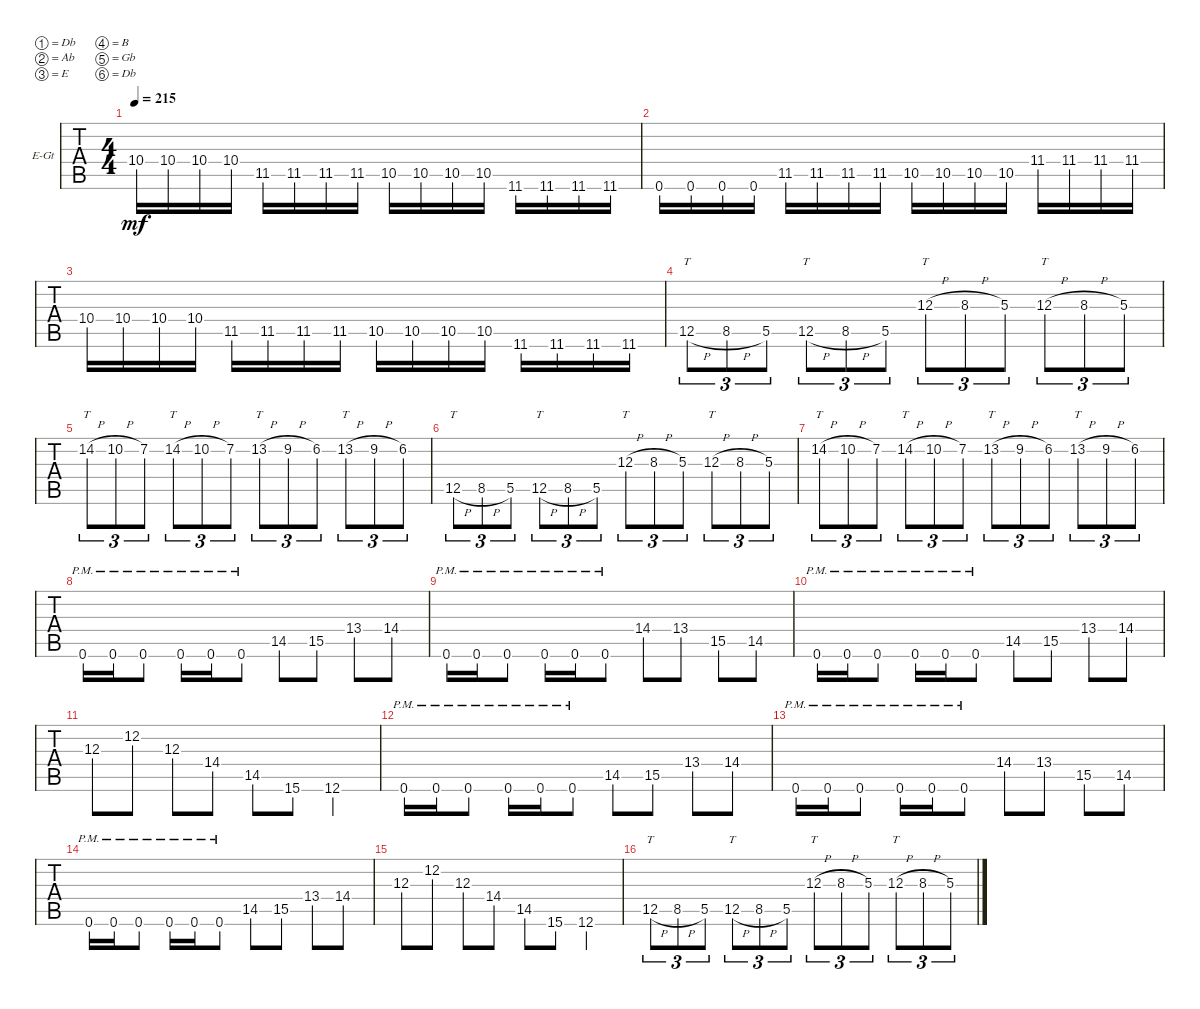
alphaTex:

\defaultSystemsLayout 4
\bracketExtendMode groupsimilarinstruments
\firstSystemTrackNameOrientation horizontal
\otherSystemsTrackNameOrientation horizontal
\track ("2nd Guitar" "E-Gt") {instrument distortionguitar}
\staff {tabs}
\tuning (Db4 Ab3 E3 B2 Gb2 Db2)
\ts (4 4)
\tempo 215
\clef g2
\ks c
10.4.16{dy mf} 10.4.16 10.4.16 10.4.16 11.5.16 11.5.16 11.5.16 11.5.16 10.5.16 10.5.16 10.5.16 10.5.16 11.6.16 11.6.16 11.6.16 11.6.16 |
0.6.16 0.6.16 0.6.16 0.6.16 11.5.16 11.5.16 11.5.16 11.5.16 10.5.16 10.5.16 10.5.16 10.5.16 11.4.16 11.4.16 11.4.16 11.4.16 |
10.4.16 10.4.16 10.4.16 10.4.16 11.5.16 11.5.16 11.5.16 11.5.16 10.5.16 10.5.16 10.5.16 10.5.16 11.6.16 11.6.16 11.6.16 11.6.16 |
12.5{h}.8{tt tu (3 2)} 8.5{h}.8{tu (3 2)} 5.5.8{tu (3 2)} 12.5{h}.8{tt tu (3 2)} 8.5{h}.8{tu (3 2)} 5.5.8{tu (3 2)} 12.3{h}.8{tt tu (3 2)} 8.3{h}.8{tu (3 2)} 5.3.8{tu (3 2)} 12.3{h}.8{tt tu (3 2)} 8.3{h}.8{tu (3 2)} 5.3.8{tu (3 2)} |
14.2{h}.8{tt tu (3 2)} 10.2{h}.8{tu (3 2)} 7.2.8{tu (3 2)} 14.2{h}.8{tt tu (3 2)} 10.2{h}.8{tu (3 2)} 7.2.8{tu (3 2)} 13.2{h}.8{tt tu (3 2)} 9.2{h}.8{tu (3 2)} 6.2.8{tu (3 2)} 13.2{h}.8{tt tu (3 2)} 9.2{h}.8{tu (3 2)} 6.2.8{tu (3 2)} |
12.5{h}.8{tt tu (3 2)} 8.5{h}.8{tu (3 2)} 5.5.8{tu (3 2)} 12.5{h}.8{tt tu (3 2)} 8.5{h}.8{tu (3 2)} 5.5.8{tu (3 2)} 12.3{h}.8{tt tu (3 2)} 8.3{h}.8{tu (3 2)} 5.3.8{tu (3 2)} 12.3{h}.8{tt tu (3 2)} 8.3{h}.8{tu (3 2)} 5.3.8{tu (3 2)} |
14.2{h}.8{tt tu (3 2)} 10.2{h}.8{tu (3 2)} 7.2.8{tu (3 2)} 14.2{h}.8{tt tu (3 2)} 10.2{h}.8{tu (3 2)} 7.2.8{tu (3 2)} 13.2{h}.8{tt tu (3 2)} 9.2{h}.8{tu (3 2)} 6.2.8{tu (3 2)} 13.2{h}.8{tt tu (3 2)} 9.2{h}.8{tu (3 2)} 6.2.8{tu (3 2)} |
0.6{pm}.16 0.6{pm}.16 0.6{pm}.8 0.6{pm}.16 0.6{pm}.16 0.6{pm}.8 14.5.8 15.5.8 13.4.8 14.4.8 |
0.6{pm}.16 0.6{pm}.16 0.6{pm}.8 0.6{pm}.16 0.6{pm}.16 0.6{pm}.8 14.4.8 13.4.8 15.5.8 14.5.8 |
0.6{pm}.16 0.6{pm}.16 0.6{pm}.8 0.6{pm}.16 0.6{pm}.16 0.6{pm}.8 14.5.8 15.5.8 13.4.8 14.4.8 |
12.3.8 12.2.8 12.3.8 14.4.8 14.5.8 15.6.8 12.6.4 |
0.6{pm}.16 0.6{pm}.16 0.6{pm}.8 0.6{pm}.16 0.6{pm}.16 0.6{pm}.8 14.5.8 15.5.8 13.4.8 14.4.8 |
0.6{pm}.16 0.6{pm}.16 0.6{pm}.8 0.6{pm}.16 0.6{pm}.16 0.6{pm}.8 14.4.8 13.4.8 15.5.8 14.5.8 |
0.6{pm}.16 0.6{pm}.16 0.6{pm}.8 0.6{pm}.16 0.6{pm}.16 0.6{pm}.8 14.5.8 15.5.8 13.4.8 14.4.8 |
12.3.8 12.2.8 12.3.8 14.4.8 14.5.8 15.6.8 12.6.4 |
12.5{h}.8{tt tu (3 2)} 8.5{h}.8{tu (3 2)} 5.5.8{tu (3 2)} 12.5{h}.8{tt tu (3 2)} 8.5{h}.8{tu (3 2)} 5.5.8{tu (3 2)} 12.3{h}.8{tt tu (3 2)} 8.3{h}.8{tu (3 2)} 5.3.8{tu (3 2)} 12.3{h}.8{tt tu (3 2)} 8.3{h}.8{tu (3 2)} 5.3.8{tu (3 2)}
